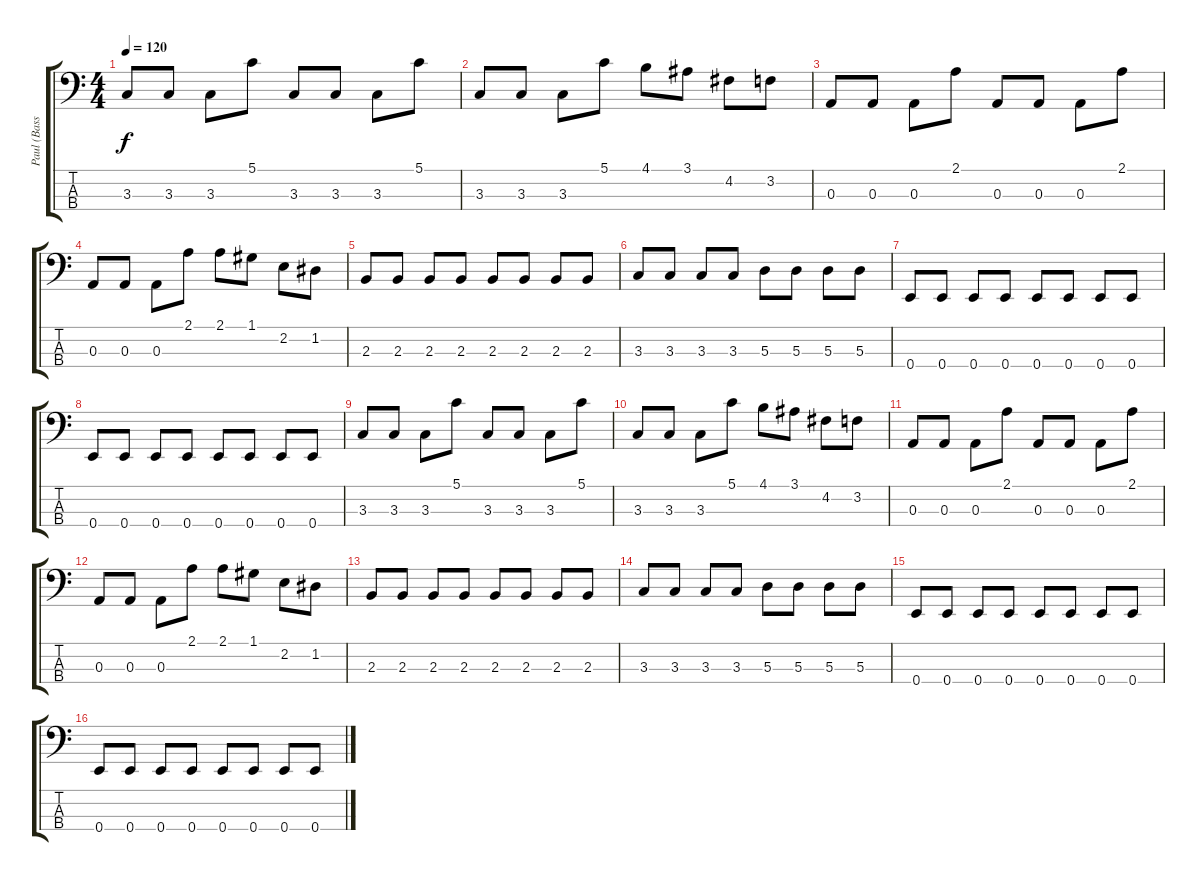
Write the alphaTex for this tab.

\track ("Paul (Bass)" "Paul (Bass") {instrument electricbasspick}
\staff {score tabs}
\tuning (G2 D2 A1 E1) {hide}
\ts (4 4)
\tempo 120
\clef f4
\ks c
3.3.8{dy f} 3.3.8 3.3.8 5.1.8 3.3.8 3.3.8 3.3.8 5.1.8 |
3.3.8 3.3.8 3.3.8 5.1.8 4.1.8 3.1.8 4.2.8 3.2.8 |
0.3.8 0.3.8 0.3.8 2.1.8 0.3.8 0.3.8 0.3.8 2.1.8 |
0.3.8 0.3.8 0.3.8 2.1.8 2.1.8 1.1.8 2.2.8 1.2.8 |
2.3.8 2.3.8 2.3.8 2.3.8 2.3.8 2.3.8 2.3.8 2.3.8 |
3.3.8 3.3.8 3.3.8 3.3.8 5.3.8 5.3.8 5.3.8 5.3.8 |
0.4.8 0.4.8 0.4.8 0.4.8 0.4.8 0.4.8 0.4.8 0.4.8 |
0.4.8 0.4.8 0.4.8 0.4.8 0.4.8 0.4.8 0.4.8 0.4.8 |
3.3.8 3.3.8 3.3.8 5.1.8 3.3.8 3.3.8 3.3.8 5.1.8 |
3.3.8 3.3.8 3.3.8 5.1.8 4.1.8 3.1.8 4.2.8 3.2.8 |
0.3.8 0.3.8 0.3.8 2.1.8 0.3.8 0.3.8 0.3.8 2.1.8 |
0.3.8 0.3.8 0.3.8 2.1.8 2.1.8 1.1.8 2.2.8 1.2.8 |
2.3.8 2.3.8 2.3.8 2.3.8 2.3.8 2.3.8 2.3.8 2.3.8 |
3.3.8 3.3.8 3.3.8 3.3.8 5.3.8 5.3.8 5.3.8 5.3.8 |
0.4.8 0.4.8 0.4.8 0.4.8 0.4.8 0.4.8 0.4.8 0.4.8 |
0.4.8 0.4.8 0.4.8 0.4.8 0.4.8 0.4.8 0.4.8 0.4.8
